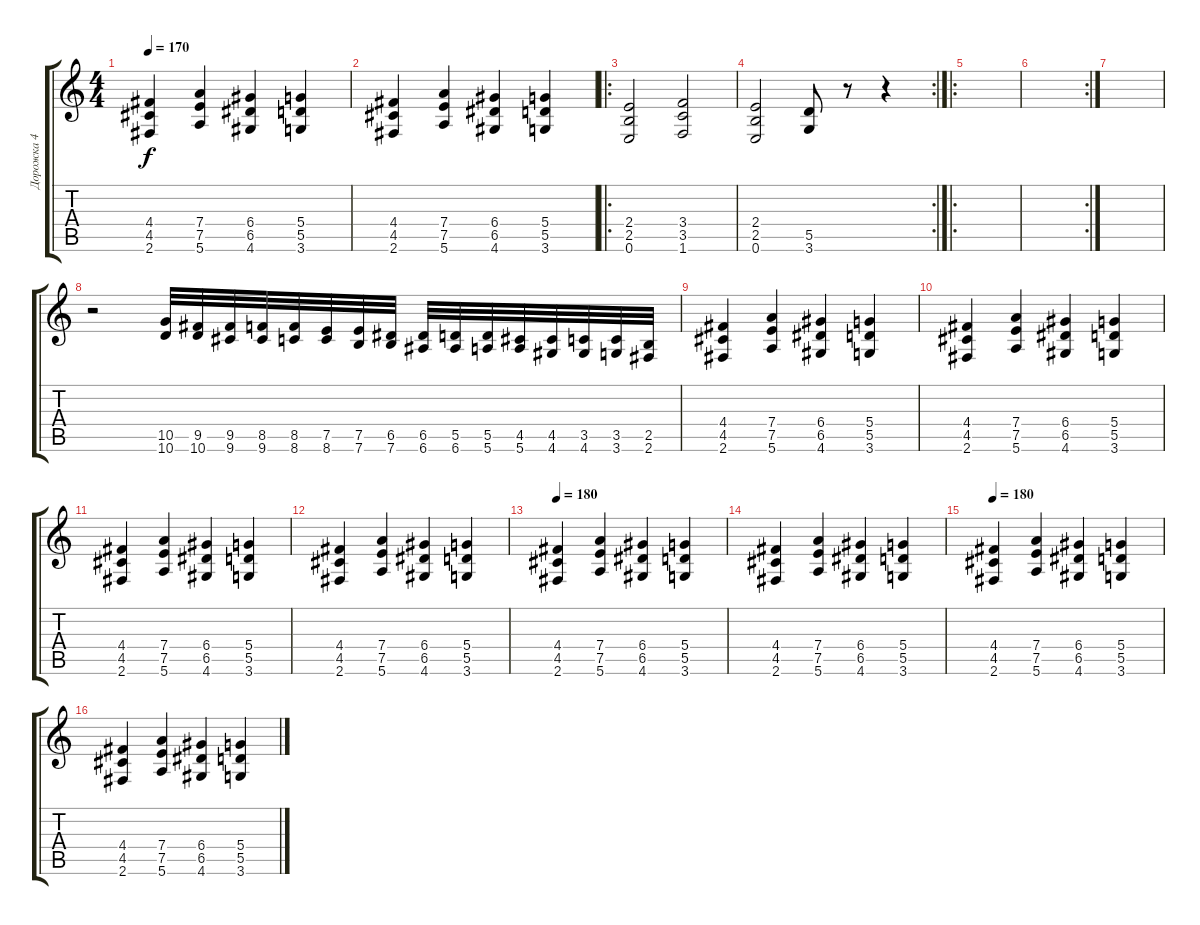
\track ("Дорожка 4" "Дорожка 4") {instrument distortionguitar}
\staff {score tabs}
\tuning (E4 B3 G3 D3 A2 E2) {hide}
\ts (4 4)
\tempo 170
\clef g2
\ks c
(4.4 4.5 2.6).4{dy f} (7.4 7.5 5.6).4 (6.4 6.5 4.6).4 (5.4 5.5 3.6).4 |
(4.4 4.5 2.6).4 (7.4 7.5 5.6).4 (6.4 6.5 4.6).4 (5.4 5.5 3.6).4 |
\ro
(2.4 2.5 0.6).2 (3.4 3.5 1.6).2 |
\rc 2
(2.4 2.5 0.6).2 (5.5 3.6).8 r.8 r.4 |
\ro
|
\rc 2
|
|
r.2 (10.5 10.6).32 (9.5 10.6).32 (9.5 9.6).32 (8.5 9.6).32 (8.5 8.6).32 (7.5 8.6).32 (7.5 7.6).32 (6.5 7.6).32 (6.5 6.6).32 (5.5 6.6).32 (5.5 5.6).32 (4.5 5.6).32 (4.5 4.6).32 (3.5 4.6).32 (3.5 3.6).32 (2.5 2.6).32 |
(4.4 4.5 2.6).4 (7.4 7.5 5.6).4 (6.4 6.5 4.6).4 (5.4 5.5 3.6).4 |
(4.4 4.5 2.6).4 (7.4 7.5 5.6).4 (6.4 6.5 4.6).4 (5.4 5.5 3.6).4 |
(4.4 4.5 2.6).4 (7.4 7.5 5.6).4 (6.4 6.5 4.6).4 (5.4 5.5 3.6).4 |
(4.4 4.5 2.6).4 (7.4 7.5 5.6).4 (6.4 6.5 4.6).4 (5.4 5.5 3.6).4 |
\tempo 180
(4.4 4.5 2.6).4 (7.4 7.5 5.6).4 (6.4 6.5 4.6).4 (5.4 5.5 3.6).4 |
(4.4 4.5 2.6).4 (7.4 7.5 5.6).4 (6.4 6.5 4.6).4 (5.4 5.5 3.6).4 |
\tempo 180
(4.4 4.5 2.6).4 (7.4 7.5 5.6).4 (6.4 6.5 4.6).4 (5.4 5.5 3.6).4 |
(4.4 4.5 2.6).4 (7.4 7.5 5.6).4 (6.4 6.5 4.6).4 (5.4 5.5 3.6).4
